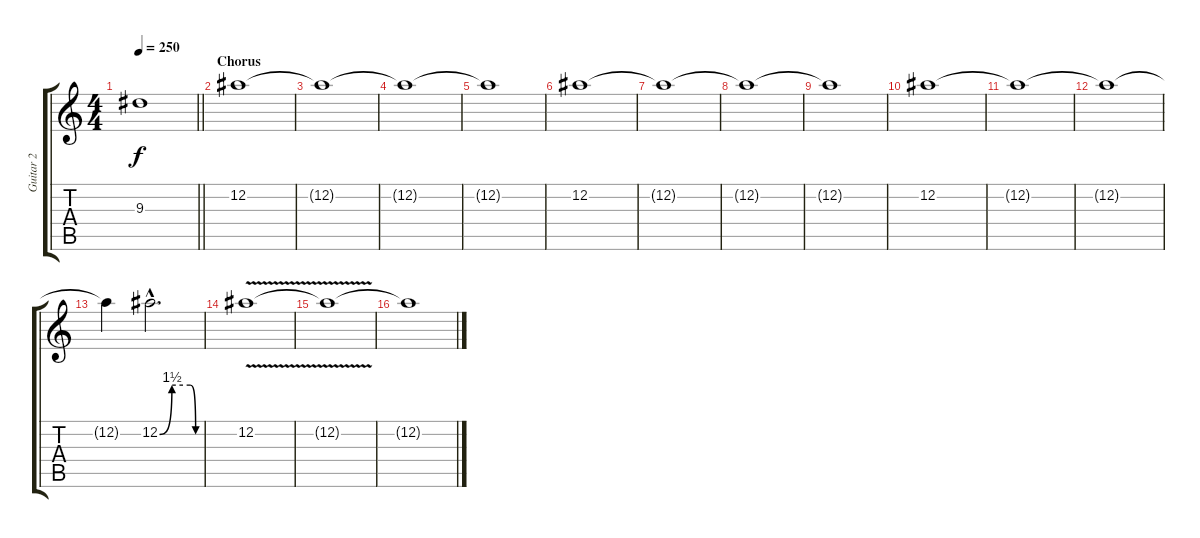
\track ("Guitar 2" "Guitar 2") {instrument distortionguitar}
\staff {score tabs}
\tuning (Eb4 Bb3 Gb3 Db3 Ab2 Eb2) {hide}
\ts (4 4)
\tempo 250
\clef g2
\barLineRight lightlight
\ks c
9.3{t}.1{dy f} |
\section ("" "Chorus")
12.2.1 |
12.2{t}.1 |
12.2{t}.1 |
12.2{t}.1 |
12.2.1 |
12.2{t}.1 |
12.2{t}.1 |
12.2{t}.1 |
12.2.1 |
12.2{t}.1 |
12.2{t}.1 |
12.2{t}.4 12.2{be (custom 0 0 18 6 45 6 53 0 60 0) hac}.2{d} |
12.2{v}.1 |
12.2{t}.1 |
12.2{t}.1
